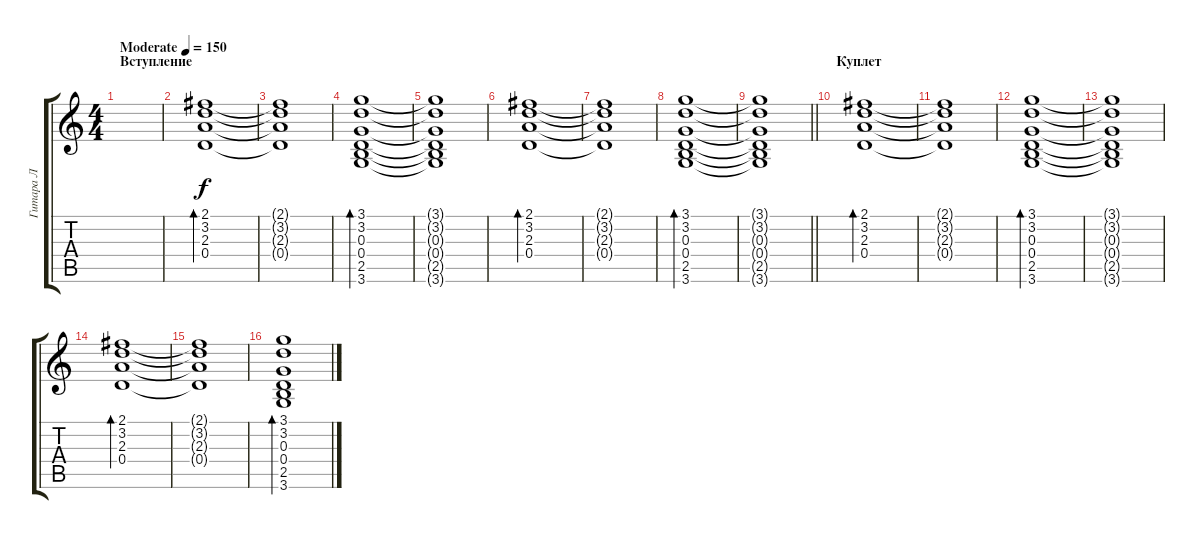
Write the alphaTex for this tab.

\track ("Гитара Л" "Гитара Л") {instrument overdrivenguitar}
\staff {score tabs}
\tuning (E4 B3 G3 D3 A2 E2) {hide}
\ts (4 4)
\section ("" "Вступление")
\tempo (150 "Moderate")
\clef g2
\ks c
|
(2.1 3.2 2.3 0.4).1{bd 240 instrument electricguitarjazz} |
(2.1{t} 3.2{t} 2.3{t} 0.4{t}).1 |
(3.1 3.2 0.3 0.4 2.5 3.6).1{bd 240} |
(3.1{t} 3.2{t} 0.3{t} 0.4{t} 2.5{t} 3.6{t}).1 |
(2.1 3.2 2.3 0.4).1{bd 240} |
(2.1{t} 3.2{t} 2.3{t} 0.4{t}).1 |
(3.1 3.2 0.3 0.4 2.5 3.6).1{bd 240} |
\barLineRight lightlight
(3.1{t} 3.2{t} 0.3{t} 0.4{t} 2.5{t} 3.6{t}).1 |
\section ("" "Куплет")
(2.1 3.2 2.3 0.4).1{bd 240} |
(2.1{t} 3.2{t} 2.3{t} 0.4{t}).1 |
(3.1 3.2 0.3 0.4 2.5 3.6).1{bd 240} |
(3.1{t} 3.2{t} 0.3{t} 0.4{t} 2.5{t} 3.6{t}).1 |
(2.1 3.2 2.3 0.4).1{bd 240} |
(2.1{t} 3.2{t} 2.3{t} 0.4{t}).1 |
(3.1 3.2 0.3 0.4 2.5 3.6).1{bd 240}
